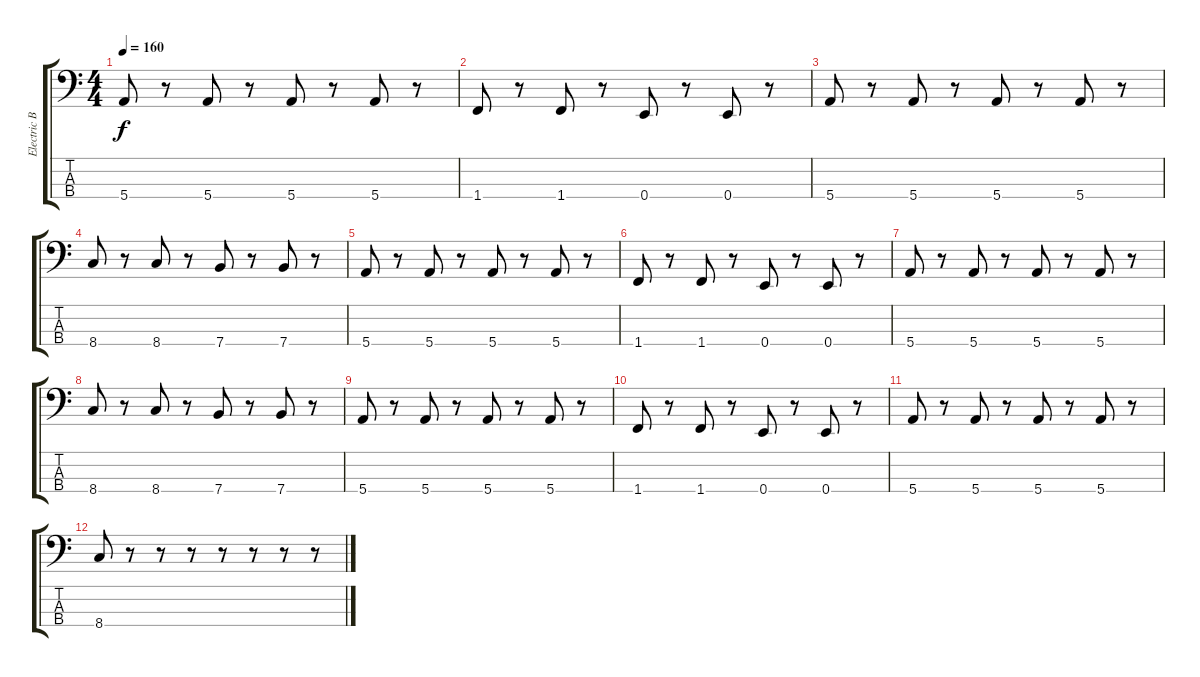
\track ("Electric Bass" "Electric B") {instrument electricbassfinger}
\staff {score tabs}
\tuning (G2 D2 A1 E1) {hide}
\ts (4 4)
\tempo 160
\clef f4
\ks c
5.4.8{dy f} r.8 5.4.8 r.8 5.4.8 r.8 5.4.8 r.8 |
1.4.8 r.8 1.4.8 r.8 0.4.8 r.8 0.4.8 r.8 |
5.4.8 r.8 5.4.8 r.8 5.4.8 r.8 5.4.8 r.8 |
8.4.8 r.8 8.4.8 r.8 7.4.8 r.8 7.4.8 r.8 |
5.4.8 r.8 5.4.8 r.8 5.4.8 r.8 5.4.8 r.8 |
1.4.8 r.8 1.4.8 r.8 0.4.8 r.8 0.4.8 r.8 |
5.4.8 r.8 5.4.8 r.8 5.4.8 r.8 5.4.8 r.8 |
8.4.8 r.8 8.4.8 r.8 7.4.8 r.8 7.4.8 r.8 |
5.4.8 r.8 5.4.8 r.8 5.4.8 r.8 5.4.8 r.8 |
1.4.8 r.8 1.4.8 r.8 0.4.8 r.8 0.4.8 r.8 |
5.4.8 r.8 5.4.8 r.8 5.4.8 r.8 5.4.8 r.8 |
8.4.8 r.8 r.8 r.8 r.8 r.8 r.8 r.8
